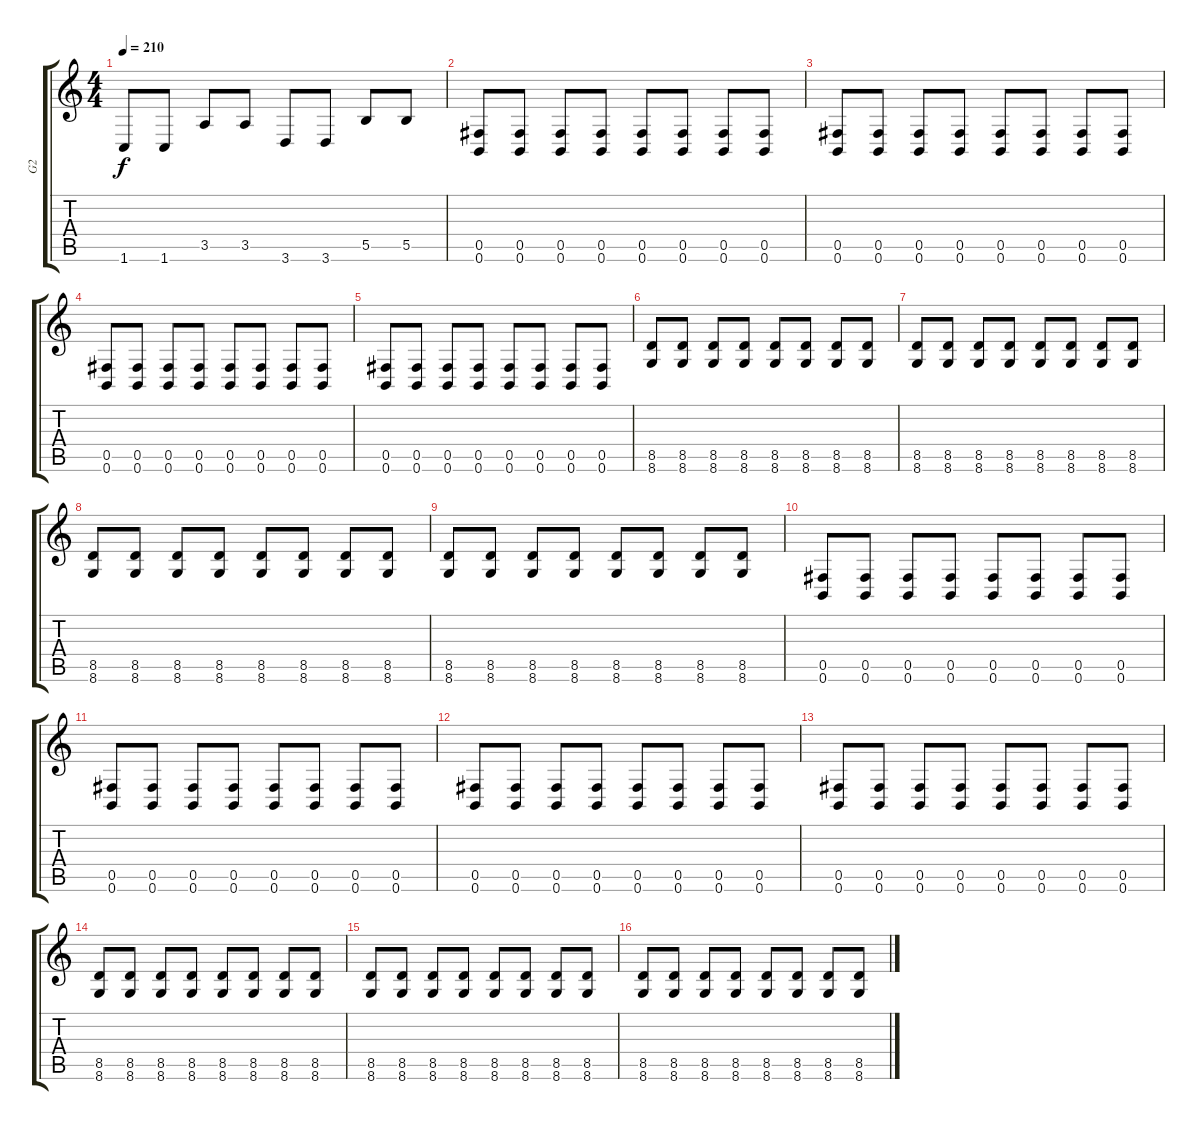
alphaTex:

\track ("G2" "G2") {instrument distortionguitar}
\staff {score tabs}
\tuning (Db4 Ab3 E3 B2 Gb2 B1) {hide}
\ts (4 4)
\tempo 210
\clef g2
\ks c
1.6.8{dy f} 1.6.8 3.5.8 3.5.8 3.6.8 3.6.8 5.5.8 5.5.8 |
(0.5 0.6).8 (0.5 0.6).8 (0.5 0.6).8 (0.5 0.6).8 (0.5 0.6).8 (0.5 0.6).8 (0.5 0.6).8 (0.5 0.6).8 |
(0.5 0.6).8 (0.5 0.6).8 (0.5 0.6).8 (0.5 0.6).8 (0.5 0.6).8 (0.5 0.6).8 (0.5 0.6).8 (0.5 0.6).8 |
(0.5 0.6).8 (0.5 0.6).8 (0.5 0.6).8 (0.5 0.6).8 (0.5 0.6).8 (0.5 0.6).8 (0.5 0.6).8 (0.5 0.6).8 |
(0.5 0.6).8 (0.5 0.6).8 (0.5 0.6).8 (0.5 0.6).8 (0.5 0.6).8 (0.5 0.6).8 (0.5 0.6).8 (0.5 0.6).8 |
(8.5 8.6).8 (8.5 8.6).8 (8.5 8.6).8 (8.5 8.6).8 (8.5 8.6).8 (8.5 8.6).8 (8.5 8.6).8 (8.5 8.6).8 |
(8.5 8.6).8 (8.5 8.6).8 (8.5 8.6).8 (8.5 8.6).8 (8.5 8.6).8 (8.5 8.6).8 (8.5 8.6).8 (8.5 8.6).8 |
(8.5 8.6).8 (8.5 8.6).8 (8.5 8.6).8 (8.5 8.6).8 (8.5 8.6).8 (8.5 8.6).8 (8.5 8.6).8 (8.5 8.6).8 |
(8.5 8.6).8 (8.5 8.6).8 (8.5 8.6).8 (8.5 8.6).8 (8.5 8.6).8 (8.5 8.6).8 (8.5 8.6).8 (8.5 8.6).8 |
(0.5 0.6).8 (0.5 0.6).8 (0.5 0.6).8 (0.5 0.6).8 (0.5 0.6).8 (0.5 0.6).8 (0.5 0.6).8 (0.5 0.6).8 |
(0.5 0.6).8 (0.5 0.6).8 (0.5 0.6).8 (0.5 0.6).8 (0.5 0.6).8 (0.5 0.6).8 (0.5 0.6).8 (0.5 0.6).8 |
(0.5 0.6).8 (0.5 0.6).8 (0.5 0.6).8 (0.5 0.6).8 (0.5 0.6).8 (0.5 0.6).8 (0.5 0.6).8 (0.5 0.6).8 |
(0.5 0.6).8 (0.5 0.6).8 (0.5 0.6).8 (0.5 0.6).8 (0.5 0.6).8 (0.5 0.6).8 (0.5 0.6).8 (0.5 0.6).8 |
(8.5 8.6).8 (8.5 8.6).8 (8.5 8.6).8 (8.5 8.6).8 (8.5 8.6).8 (8.5 8.6).8 (8.5 8.6).8 (8.5 8.6).8 |
(8.5 8.6).8 (8.5 8.6).8 (8.5 8.6).8 (8.5 8.6).8 (8.5 8.6).8 (8.5 8.6).8 (8.5 8.6).8 (8.5 8.6).8 |
(8.5 8.6).8 (8.5 8.6).8 (8.5 8.6).8 (8.5 8.6).8 (8.5 8.6).8 (8.5 8.6).8 (8.5 8.6).8 (8.5 8.6).8
